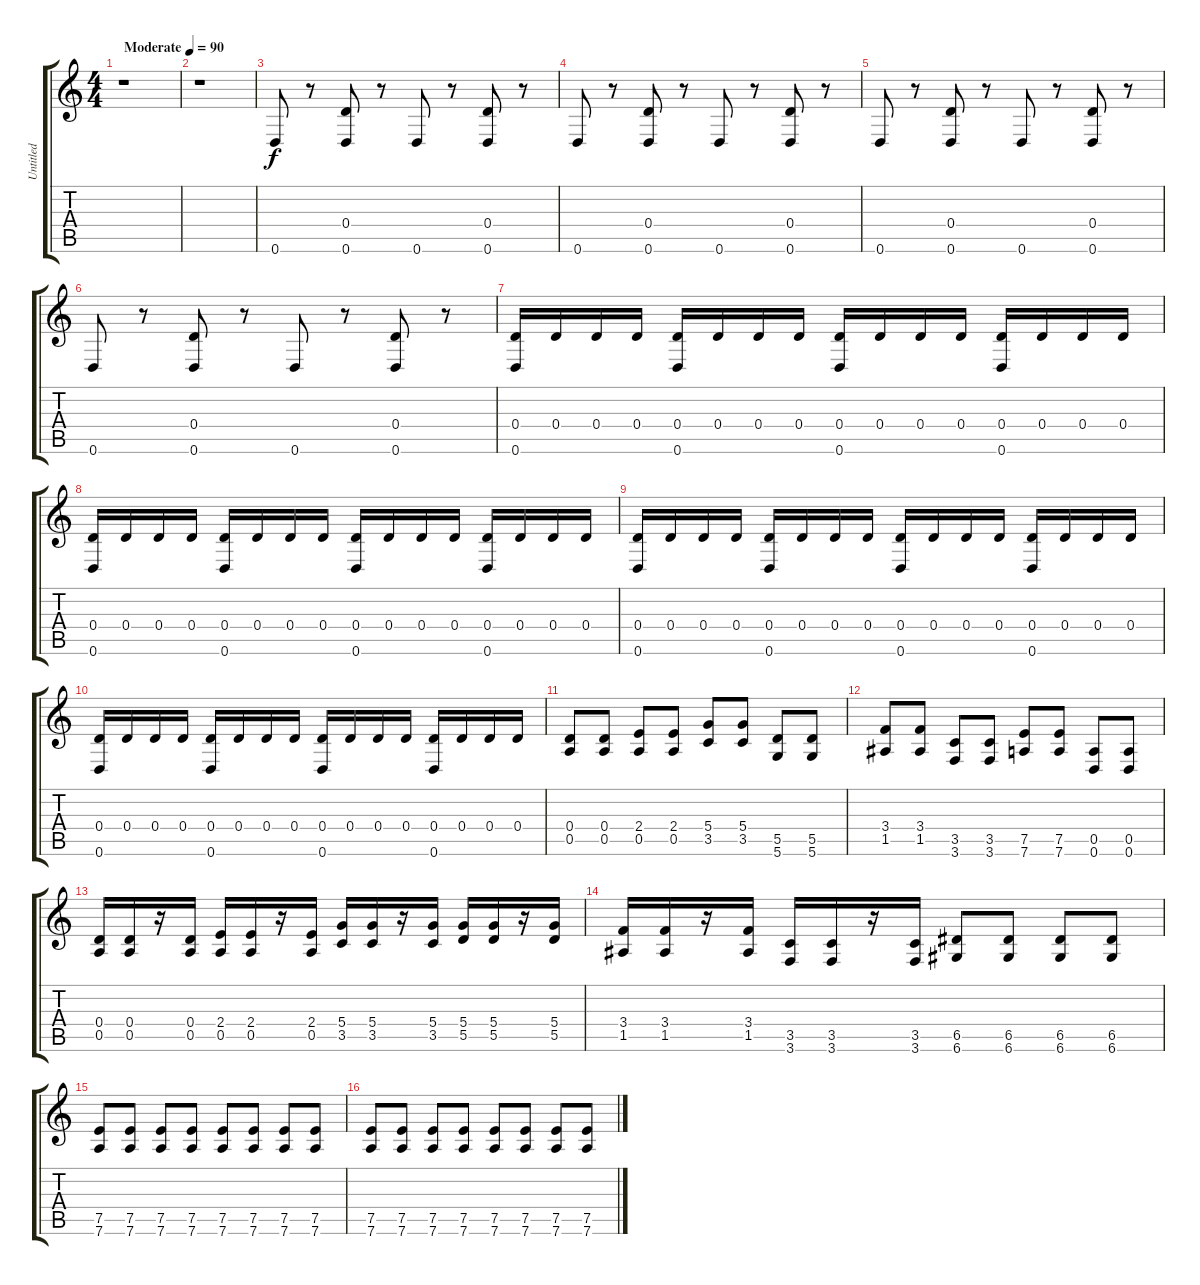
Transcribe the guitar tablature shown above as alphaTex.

\track ("Untitled" "Untitled") {instrument distortionguitar}
\staff {score tabs}
\tuning (E4 B3 G3 D3 A2 D2) {hide}
\ts (4 4)
\tempo (90 "Moderate")
\clef g2
\ks c
r.1{dy f instrument distortionguitar} |
r.1 |
0.6.8 r.8 (0.4 0.6).8 r.8 0.6.8 r.8 (0.4 0.6).8 r.8 |
0.6.8 r.8 (0.4 0.6).8 r.8 0.6.8 r.8 (0.4 0.6).8 r.8 |
0.6.8 r.8 (0.4 0.6).8 r.8 0.6.8 r.8 (0.4 0.6).8 r.8 |
0.6.8 r.8 (0.4 0.6).8 r.8 0.6.8 r.8 (0.4 0.6).8 r.8 |
(0.4 0.6).16 0.4.16 0.4.16 0.4.16 (0.4 0.6).16 0.4.16 0.4.16 0.4.16 (0.4 0.6).16 0.4.16 0.4.16 0.4.16 (0.4 0.6).16 0.4.16 0.4.16 0.4.16 |
(0.4 0.6).16 0.4.16 0.4.16 0.4.16 (0.4 0.6).16 0.4.16 0.4.16 0.4.16 (0.4 0.6).16 0.4.16 0.4.16 0.4.16 (0.4 0.6).16 0.4.16 0.4.16 0.4.16 |
(0.4 0.6).16 0.4.16 0.4.16 0.4.16 (0.4 0.6).16 0.4.16 0.4.16 0.4.16 (0.4 0.6).16 0.4.16 0.4.16 0.4.16 (0.4 0.6).16 0.4.16 0.4.16 0.4.16 |
(0.4 0.6).16 0.4.16 0.4.16 0.4.16 (0.4 0.6).16 0.4.16 0.4.16 0.4.16 (0.4 0.6).16 0.4.16 0.4.16 0.4.16 (0.4 0.6).16 0.4.16 0.4.16 0.4.16 |
(0.4 0.5).8 (0.4 0.5).8 (2.4 0.5).8 (2.4 0.5).8 (5.4 3.5).8 (5.4 3.5).8 (5.5 5.6).8 (5.5 5.6).8 |
(3.4 1.5).8 (3.4 1.5).8 (3.5 3.6).8 (3.5 3.6).8 (7.5 7.6).8 (7.5 7.6).8 (0.5 0.6).8 (0.5 0.6).8 |
(0.4 0.5).16 (0.4 0.5).16 r.16 (0.4 0.5).16 (2.4 0.5).16 (2.4 0.5).16 r.16 (2.4 0.5).16 (5.4 3.5).16 (5.4 3.5).16 r.16 (5.4 3.5).16 (5.4 5.5).16 (5.4 5.5).16 r.16 (5.4 5.5).16 |
(3.4 1.5).16 (3.4 1.5).16 r.16 (3.4 1.5).16 (3.5 3.6).16 (3.5 3.6).16 r.16 (3.5 3.6).16 (6.5 6.6).8 (6.5 6.6).8 (6.5 6.6).8 (6.5 6.6).8 |
(7.5 7.6).8 (7.5 7.6).8 (7.5 7.6).8 (7.5 7.6).8 (7.5 7.6).8 (7.5 7.6).8 (7.5 7.6).8 (7.5 7.6).8 |
(7.5 7.6).8 (7.5 7.6).8 (7.5 7.6).8 (7.5 7.6).8 (7.5 7.6).8 (7.5 7.6).8 (7.5 7.6).8 (7.5 7.6).8
